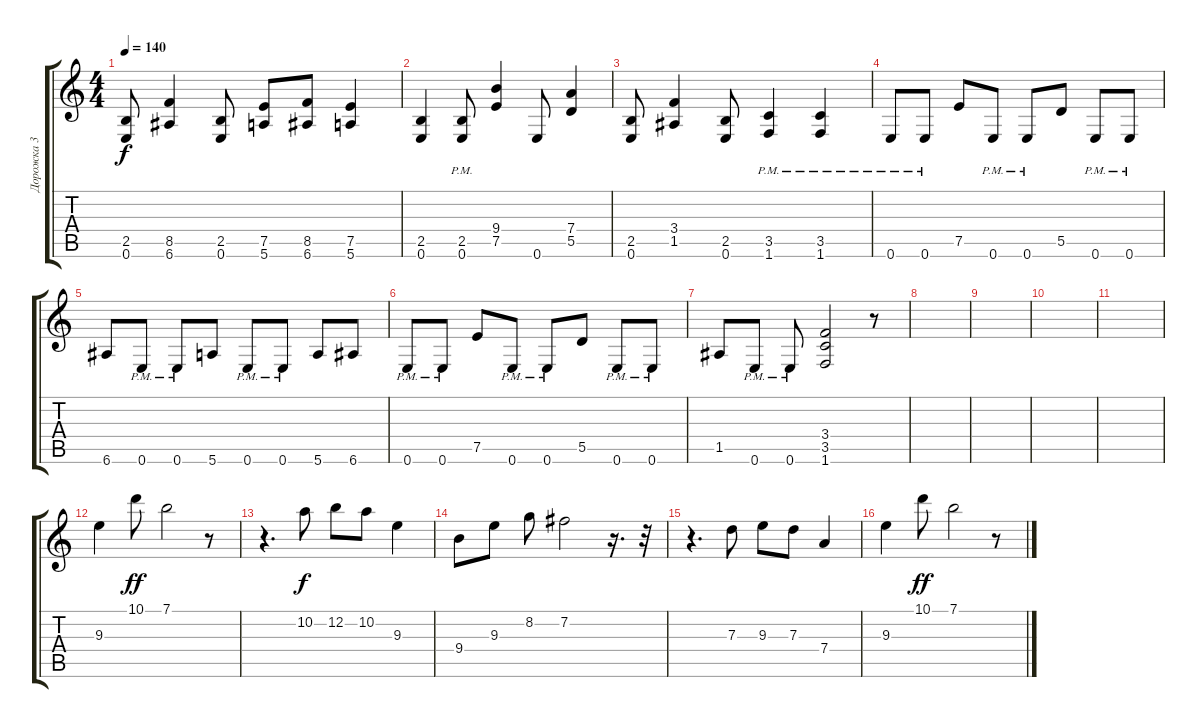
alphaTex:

\track ("Дорожка 3" "Дорожка 3") {instrument distortionguitar}
\staff {score tabs}
\tuning (E4 B3 G3 D3 A2 E2) {hide}
\ts (4 4)
\tempo 140
\clef g2
\ks c
(2.5 0.6).8{dy f} (8.5 6.6).4 (2.5 0.6).8 (7.5 5.6).8 (8.5 6.6).8 (7.5 5.6).4 |
(2.5 0.6).4 (2.5 0.6{pm}).8 (9.4 7.5).4 0.6.8 (7.4 5.5).4 |
(2.5 0.6).8 (3.4 1.5).4 (2.5 0.6).8 (3.5{pm} 1.6{pm}).4 (3.5{pm} 1.6{pm}).4 |
0.6{pm}.8 0.6{pm}.8 7.5.8 0.6{pm}.8 0.6{pm}.8 5.5.8 0.6{pm}.8 0.6{pm}.8 |
6.6.8 0.6{pm}.8 0.6{pm}.8 5.6.8 0.6{pm}.8 0.6{pm}.8 5.6.8 6.6.8 |
0.6{pm}.8 0.6{pm}.8 7.5.8 0.6{pm}.8 0.6{pm}.8 5.5.8 0.6{pm}.8 0.6{pm}.8 |
1.5.8 0.6{pm}.8 0.6{pm}.8 (3.4 3.5 1.6).2 r.8 |
|
|
|
|
9.3.4 10.1.8{dy ff} 7.1.2 r.8 |
r.4{d} 10.2.8{dy f} 12.2.8 10.2.8 9.3.4 |
9.4.8 9.3.8 8.2.8 7.2.2 r.16{d} r.32 |
r.4{d} 7.3.8 9.3.8 7.3.8 7.4.4 |
9.3.4 10.1.8{dy ff} 7.1.2 r.8
